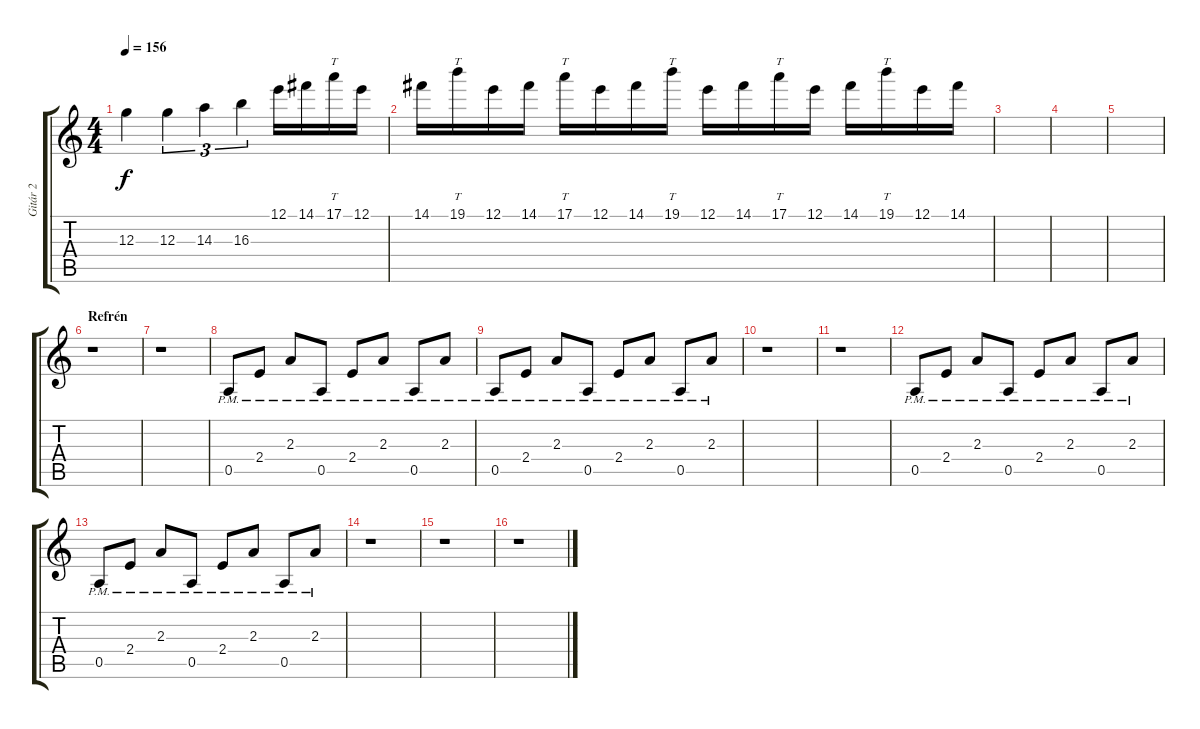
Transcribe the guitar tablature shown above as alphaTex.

\track ("Gitár 2" "Gitár 2") {instrument overdrivenguitar}
\staff {score tabs}
\tuning (E4 B3 G3 D3 A2 E2) {hide}
\ts (4 4)
\tempo 156
\clef g2
\ks c
12.3{t}.4{dy f} 12.3.4{tu (3 2)} 14.3.4{tu (3 2)} 16.3.4{tu (3 2)} 12.1.16 14.1.16 17.1.16{tt} 12.1.16 |
14.1.16 19.1.16{tt} 12.1.16 14.1.16 17.1.16{tt} 12.1.16 14.1.16 19.1.16{tt} 12.1.16 14.1.16 17.1.16{tt} 12.1.16 14.1.16 19.1.16{tt} 12.1.16 14.1.16 |
|
|
|
\section ("" "Refrén")
r.1 |
r.1 |
0.5{pm}.8 2.4{pm}.8 2.3{pm}.8 0.5{pm}.8 2.4{pm}.8 2.3{pm}.8 0.5{pm}.8 2.3{pm}.8 |
0.5{pm}.8 2.4{pm}.8 2.3{pm}.8 0.5{pm}.8 2.4{pm}.8 2.3{pm}.8 0.5{pm}.8 2.3{pm}.8 |
r.1 |
r.1 |
0.5{pm}.8 2.4{pm}.8 2.3{pm}.8 0.5{pm}.8 2.4{pm}.8 2.3{pm}.8 0.5{pm}.8 2.3{pm}.8 |
0.5{pm}.8 2.4{pm}.8 2.3{pm}.8 0.5{pm}.8 2.4{pm}.8 2.3{pm}.8 0.5{pm}.8 2.3{pm}.8 |
r.1 |
r.1 |
r.1
